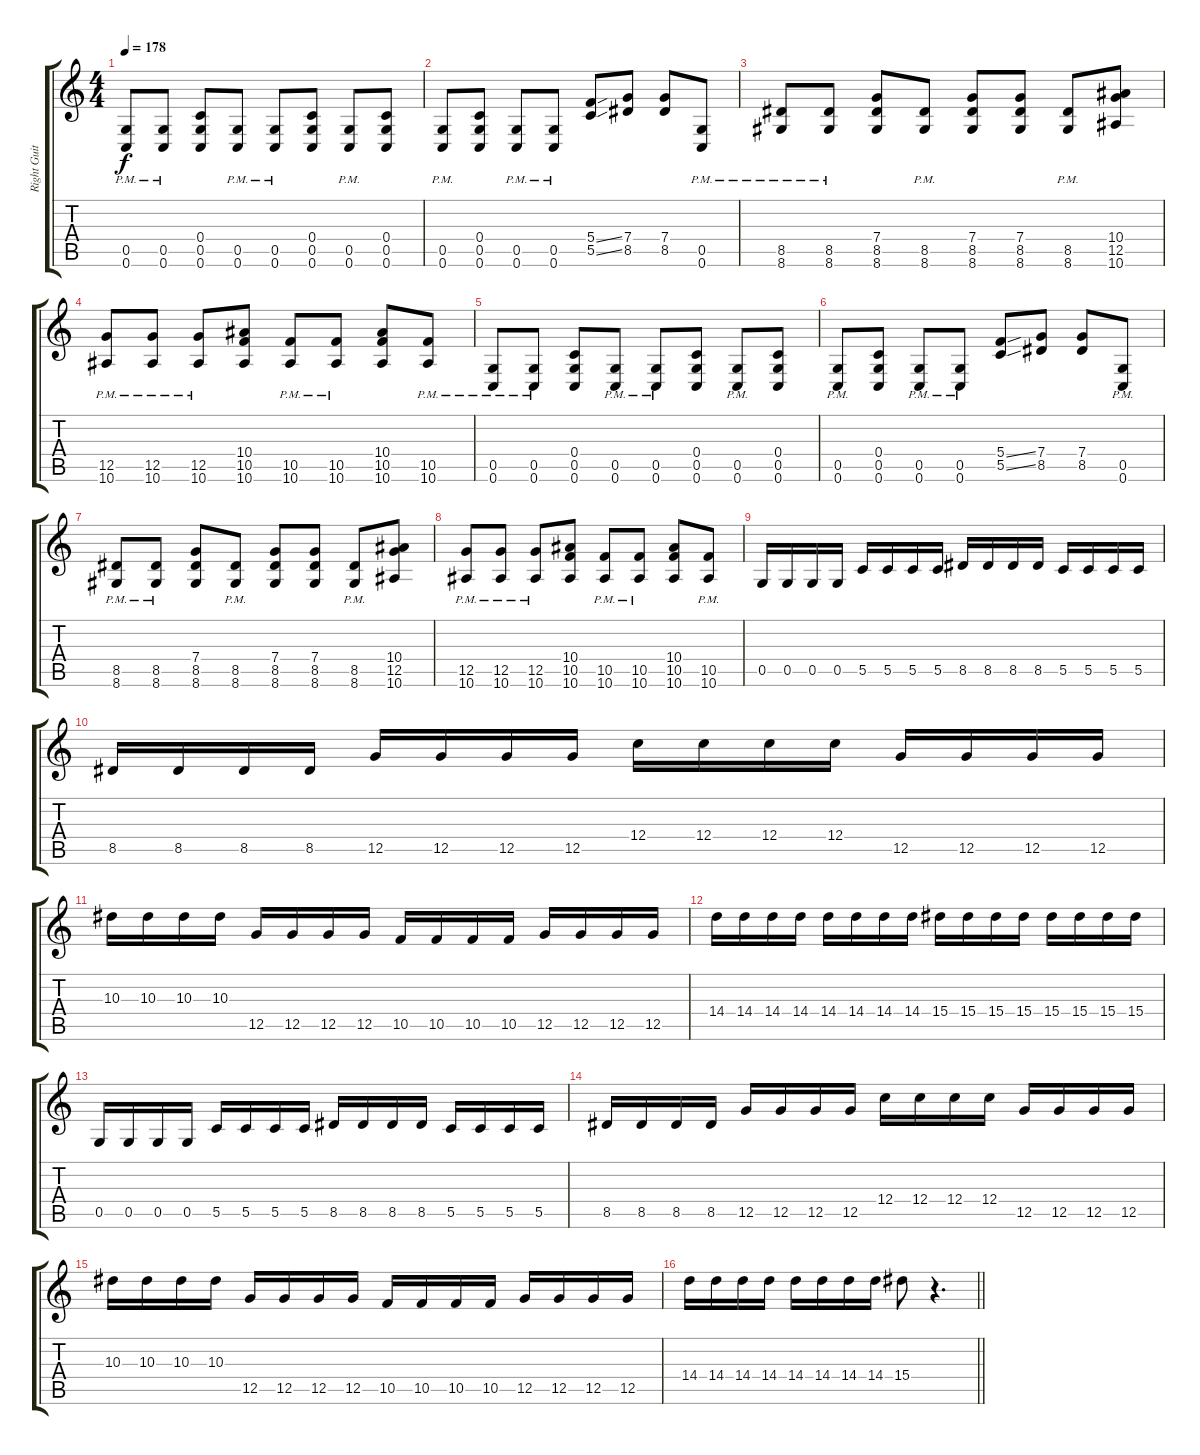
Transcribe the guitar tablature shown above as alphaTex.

\track ("Right Guitar" "Right Guit") {instrument distortionguitar}
\staff {score tabs}
\tuning (D4 A3 F3 C3 G2 C2) {hide}
\ts (4 4)
\tempo 178
\clef g2
\ks c
(0.5{pm} 0.6{pm}).8{dy f} (0.5{pm} 0.6{pm}).8 (0.4 0.5 0.6).8 (0.5{pm} 0.6{pm}).8 (0.5{pm} 0.6{pm}).8 (0.4 0.5 0.6).8 (0.5{pm} 0.6{pm}).8 (0.4 0.5 0.6).8 |
(0.5{pm} 0.6{pm}).8 (0.4 0.5 0.6).8 (0.5{pm} 0.6{pm}).8 (0.5{pm} 0.6{pm}).8 (5.4{ss} 5.5{ss}).8 (7.4 8.5).8 (7.4 8.5).8 (0.5{pm} 0.6{pm}).8 |
(8.5{pm} 8.6{pm}).8 (8.5{pm} 8.6{pm}).8 (7.4 8.5 8.6).8 (8.5{pm} 8.6{pm}).8 (7.4 8.5 8.6).8 (7.4 8.5 8.6).8 (8.5{pm} 8.6{pm}).8 (10.4 12.5 10.6).8 |
(12.5{pm} 10.6{pm}).8 (12.5{pm} 10.6{pm}).8 (12.5{pm} 10.6{pm}).8 (10.4 10.5 10.6).8 (10.5{pm} 10.6{pm}).8 (10.5{pm} 10.6{pm}).8 (10.4 10.5 10.6).8 (10.5{pm} 10.6{pm}).8 |
(0.5{pm} 0.6{pm}).8 (0.5{pm} 0.6{pm}).8 (0.4 0.5 0.6).8 (0.5{pm} 0.6{pm}).8 (0.5{pm} 0.6{pm}).8 (0.4 0.5 0.6).8 (0.5{pm} 0.6{pm}).8 (0.4 0.5 0.6).8 |
(0.5{pm} 0.6{pm}).8 (0.4 0.5 0.6).8 (0.5{pm} 0.6{pm}).8 (0.5{pm} 0.6{pm}).8 (5.4{ss} 5.5{ss}).8 (7.4 8.5).8 (7.4 8.5).8 (0.5{pm} 0.6{pm}).8 |
(8.5{pm} 8.6{pm}).8 (8.5{pm} 8.6{pm}).8 (7.4 8.5 8.6).8 (8.5{pm} 8.6{pm}).8 (7.4 8.5 8.6).8 (7.4 8.5 8.6).8 (8.5{pm} 8.6{pm}).8 (10.4 12.5 10.6).8 |
(12.5{pm} 10.6{pm}).8 (12.5{pm} 10.6{pm}).8 (12.5{pm} 10.6{pm}).8 (10.4 10.5 10.6).8 (10.5{pm} 10.6{pm}).8 (10.5{pm} 10.6{pm}).8 (10.4 10.5 10.6).8 (10.5{pm} 10.6{pm}).8 |
0.5.16 0.5.16 0.5.16 0.5.16 5.5.16 5.5.16 5.5.16 5.5.16 8.5.16 8.5.16 8.5.16 8.5.16 5.5.16 5.5.16 5.5.16 5.5.16 |
8.5.16 8.5.16 8.5.16 8.5.16 12.5.16 12.5.16 12.5.16 12.5.16 12.4.16 12.4.16 12.4.16 12.4.16 12.5.16 12.5.16 12.5.16 12.5.16 |
10.3.16 10.3.16 10.3.16 10.3.16 12.5.16 12.5.16 12.5.16 12.5.16 10.5.16 10.5.16 10.5.16 10.5.16 12.5.16 12.5.16 12.5.16 12.5.16 |
14.4.16 14.4.16 14.4.16 14.4.16 14.4.16 14.4.16 14.4.16 14.4.16 15.4.16 15.4.16 15.4.16 15.4.16 15.4.16 15.4.16 15.4.16 15.4.16 |
0.5.16 0.5.16 0.5.16 0.5.16 5.5.16 5.5.16 5.5.16 5.5.16 8.5.16 8.5.16 8.5.16 8.5.16 5.5.16 5.5.16 5.5.16 5.5.16 |
8.5.16 8.5.16 8.5.16 8.5.16 12.5.16 12.5.16 12.5.16 12.5.16 12.4.16 12.4.16 12.4.16 12.4.16 12.5.16 12.5.16 12.5.16 12.5.16 |
10.3.16 10.3.16 10.3.16 10.3.16 12.5.16 12.5.16 12.5.16 12.5.16 10.5.16 10.5.16 10.5.16 10.5.16 12.5.16 12.5.16 12.5.16 12.5.16 |
\barLineRight lightlight
14.4.16 14.4.16 14.4.16 14.4.16 14.4.16 14.4.16 14.4.16 14.4.16 15.4.8 r.4{d}
